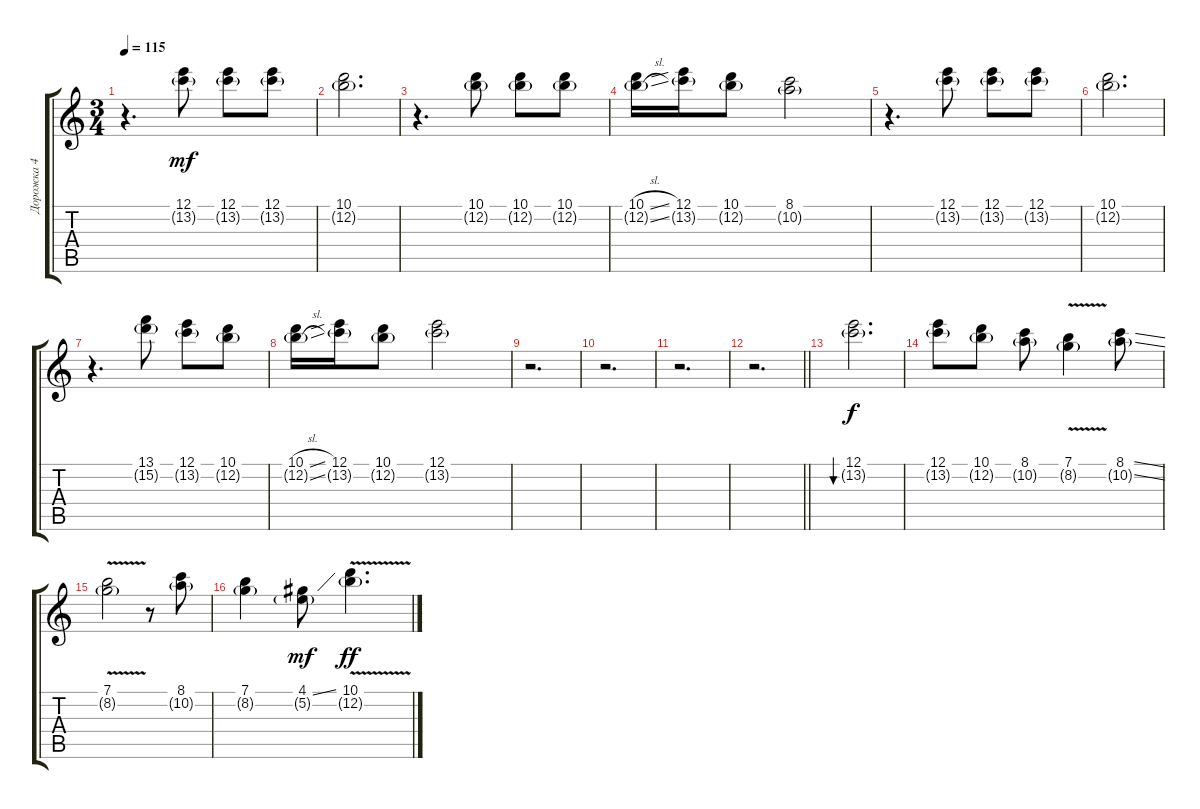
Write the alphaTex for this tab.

\track ("Дорожка 4" "Дорожка 4") {instrument electricguitarclean}
\staff {score tabs}
\tuning (E4 B3 G3 D3 A2 E2) {hide}
\ts (3 4)
\tempo 115
\clef g2
\ks c
r.4{d dy mf} (12.1 13.2{g}).8 (12.1 13.2{g}).8 (12.1 13.2{g}).8 |
(10.1 12.2{g}).2{d} |
r.4{d} (10.1 12.2{g}).8 (10.1 12.2{g}).8 (10.1 12.2{g}).8 |
(10.1{sl} 12.2{sl g}).16 (12.1 13.2{g}).16 (10.1 12.2{g}).8 (8.1 10.2{g}).2 |
r.4{d} (12.1 13.2{g}).8 (12.1 13.2{g}).8 (12.1 13.2{g}).8 |
(10.1 12.2{g}).2{d} |
r.4{d} (13.1 15.2{g}).8 (12.1 13.2{g}).8 (10.1 12.2{g}).8 |
(10.1{sl} 12.2{sl g}).16 (12.1 13.2{g}).16 (10.1 12.2{g}).8 (12.1 13.2{g}).2 |
r.2{d} |
r.2{d} |
r.2{d} |
\barLineRight lightlight
r.2{d} |
(12.1 13.2{g}).2{d bu 240 dy f volume 16} |
(12.1 13.2{g}).8 (10.1 12.2{g}).8 (8.1 10.2{g}).8 (7.1{v} 8.2{g}).4 (8.1{ss} 10.2{ss g}).8 |
(7.1{v} 8.2{g}).2 r.8 (8.1 10.2{g}).8 |
(7.1 8.2{g}).4 (4.1{ss} 5.2{g}).8{dy mf} (10.1{v} 12.2{g}).4{d dy ff}
